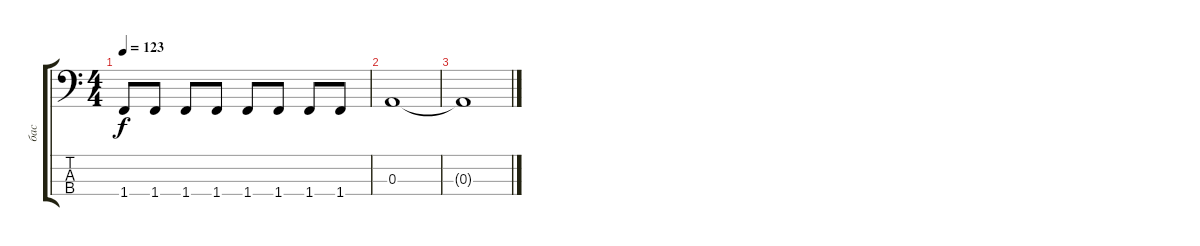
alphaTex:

\track ("бас" "бас") {instrument electricbassfinger}
\staff {score tabs}
\tuning (G2 D2 A1 E1) {hide}
\ts (4 4)
\tempo 123
\clef f4
\ks c
1.4.8{dy f} 1.4.8 1.4.8 1.4.8 1.4.8 1.4.8 1.4.8 1.4.8 |
0.3.1 |
0.3{t}.1
